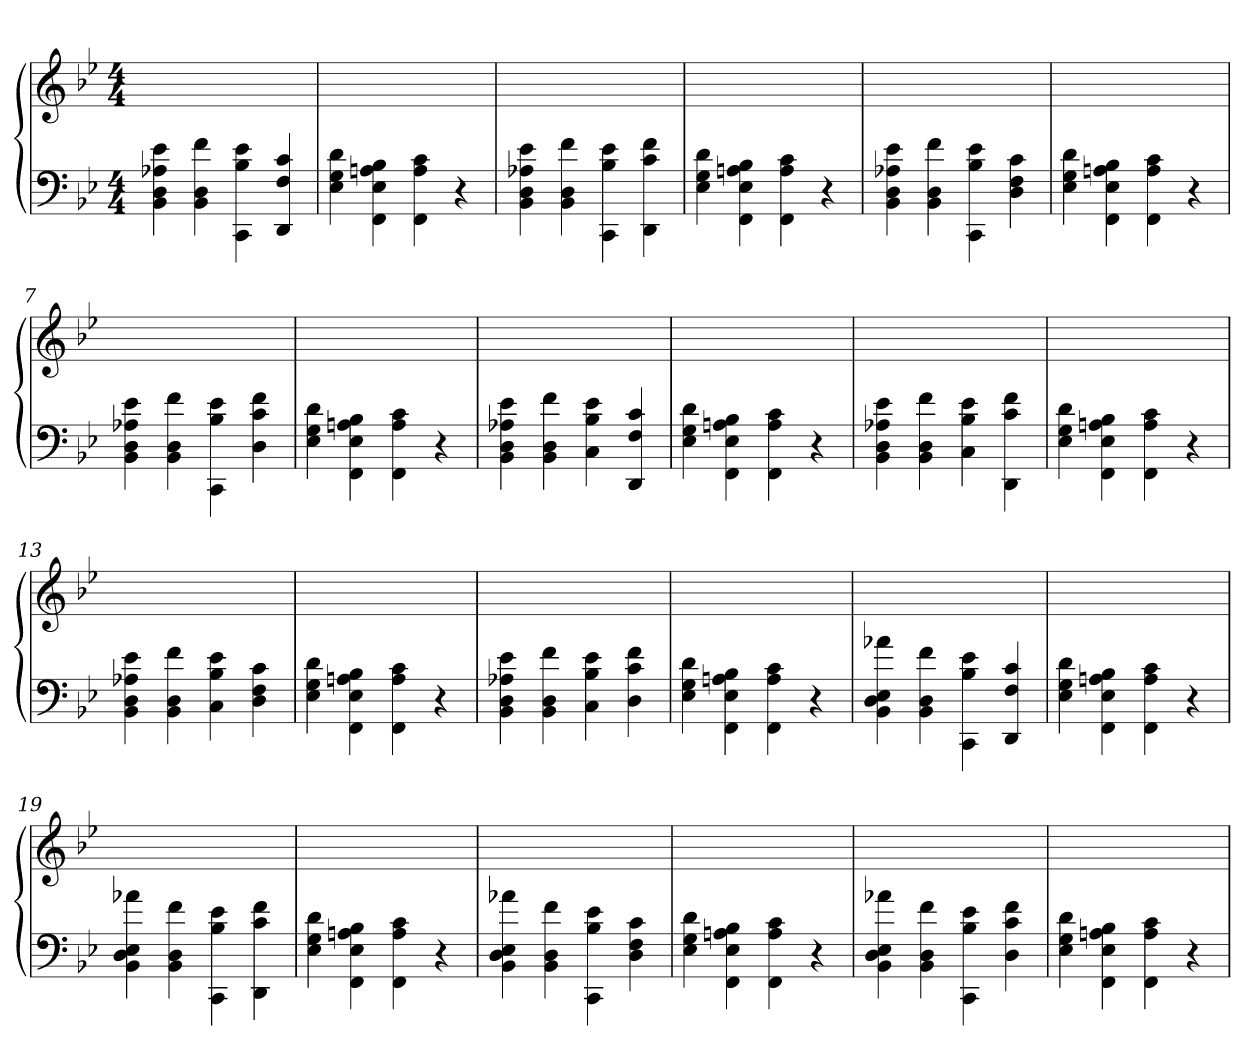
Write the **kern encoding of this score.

**kern	**kern
*part2	*part1
*staff2	*staff1
*clefF4	*clefG2
*k[b-e-]	*k[b-e-]
*B-:	*B-:
*M4/4	*M4/4
*MM60	*MM60
=1	=1
4BB- 4D 4A-X 4e-	1ryy
4BB- 4D 4f	.
4CC 4B- 4e-	.
4DD 4F 4c	.
=2	=2
4E- 4G 4d	1ryy
4FF 4E- 4An 4B-	.
4FF 4A 4c	.
4r	.
=3	=3
4BB- 4D 4A-X 4e-	1ryy
4BB- 4D 4f	.
4CC 4B- 4e-	.
4DD 4c 4f	.
=4	=4
4E- 4G 4d	1ryy
4FF 4E- 4An 4B-	.
4FF 4A 4c	.
4r	.
=5	=5
4BB- 4D 4A-X 4e-	1ryy
4BB- 4D 4f	.
4CC 4B- 4e-	.
4D 4F 4c	.
=6	=6
4E- 4G 4d	1ryy
4FF 4E- 4An 4B-	.
4FF 4A 4c	.
4r	.
=7	=7
4BB- 4D 4A-X 4e-	1ryy
4BB- 4D 4f	.
4CC 4B- 4e-	.
4D 4c 4f	.
=8	=8
4E- 4G 4d	1ryy
4FF 4E- 4An 4B-	.
4FF 4A 4c	.
4r	.
=9	=9
4BB- 4D 4A-X 4e-	1ryy
4BB- 4D 4f	.
4C 4B- 4e-	.
4DD 4F 4c	.
=10	=10
4E- 4G 4d	1ryy
4FF 4E- 4An 4B-	.
4FF 4A 4c	.
4r	.
=11	=11
4BB- 4D 4A-X 4e-	1ryy
4BB- 4D 4f	.
4C 4B- 4e-	.
4DD 4c 4f	.
=12	=12
4E- 4G 4d	1ryy
4FF 4E- 4An 4B-	.
4FF 4A 4c	.
4r	.
=13	=13
4BB- 4D 4A-X 4e-	1ryy
4BB- 4D 4f	.
4C 4B- 4e-	.
4D 4F 4c	.
=14	=14
4E- 4G 4d	1ryy
4FF 4E- 4An 4B-	.
4FF 4A 4c	.
4r	.
=15	=15
4BB- 4D 4A-X 4e-	1ryy
4BB- 4D 4f	.
4C 4B- 4e-	.
4D 4c 4f	.
=16	=16
4E- 4G 4d	1ryy
4FF 4E- 4An 4B-	.
4FF 4A 4c	.
4r	.
=17	=17
4BB- 4D 4E- 4a-X	1ryy
4BB- 4D 4f	.
4CC 4B- 4e-	.
4DD 4F 4c	.
=18	=18
4E- 4G 4d	1ryy
4FF 4E- 4An 4B-	.
4FF 4A 4c	.
4r	.
=19	=19
4BB- 4D 4E- 4a-X	1ryy
4BB- 4D 4f	.
4CC 4B- 4e-	.
4DD 4c 4f	.
=20	=20
4E- 4G 4d	1ryy
4FF 4E- 4An 4B-	.
4FF 4A 4c	.
4r	.
=21	=21
4BB- 4D 4E- 4a-X	1ryy
4BB- 4D 4f	.
4CC 4B- 4e-	.
4D 4F 4c	.
=22	=22
4E- 4G 4d	1ryy
4FF 4E- 4An 4B-	.
4FF 4A 4c	.
4r	.
=23	=23
4BB- 4D 4E- 4a-X	1ryy
4BB- 4D 4f	.
4CC 4B- 4e-	.
4D 4c 4f	.
=24	=24
4E- 4G 4d	1ryy
4FF 4E- 4An 4B-	.
4FF 4A 4c	.
4r	.
=	=
*-	*-
